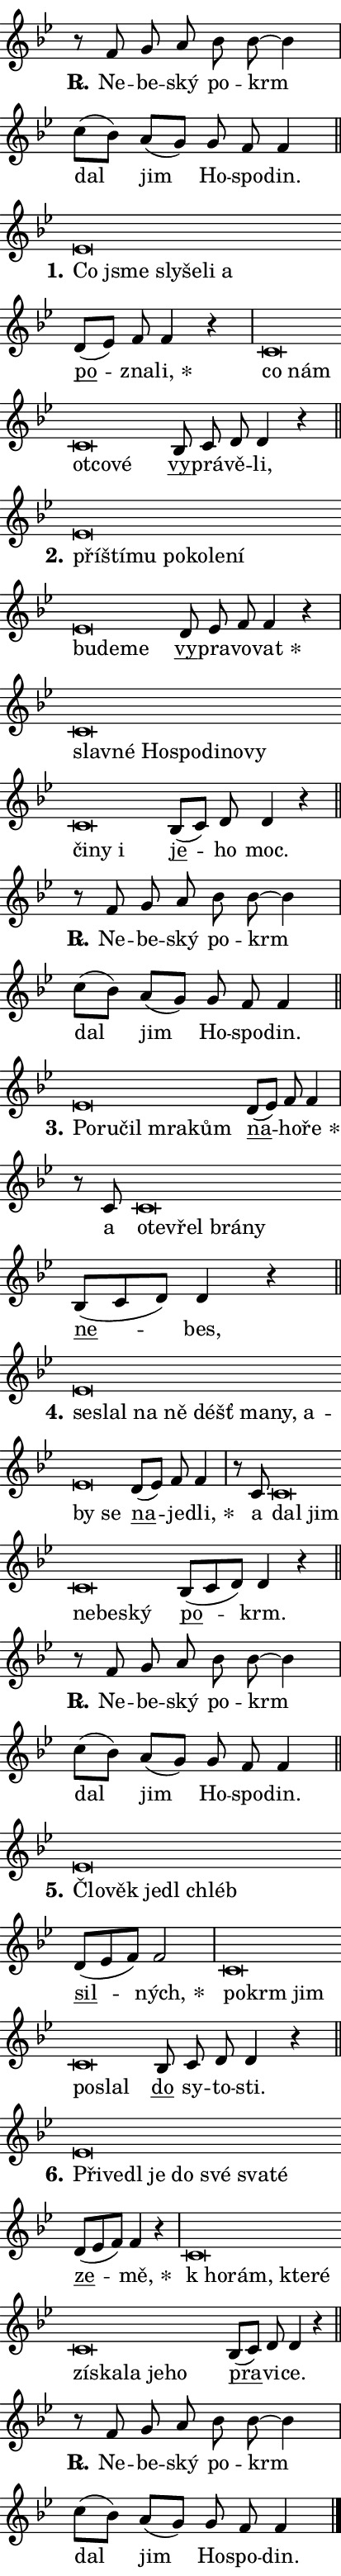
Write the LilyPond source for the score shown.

\version "2.22.1"
\header { tagline = "" }
\paper {
  indent = 0\cm
  top-margin = 0\cm
  right-margin = 0\cm
  bottom-margin = 0\cm
  left-margin = 0\cm
  paper-width = 7\cm
  page-breaking = #ly:one-page-breaking
  system-system-spacing.basic-distance = #11
  score-system-spacing.basic-distance = #11.3
  ragged-last = ##f
}


%% Author: Thomas Morley
%% https://lists.gnu.org/archive/html/lilypond-user/2020-05/msg00002.html
#(define (line-position grob)
"Returns position of @var[grob} in current system:
   @code{'start}, if at first time-step
   @code{'end}, if at last time-step
   @code{'middle} otherwise
"
  (let* ((col (ly:item-get-column grob))
         (ln (ly:grob-object col 'left-neighbor))
         (rn (ly:grob-object col 'right-neighbor))
         (col-to-check-left (if (ly:grob? ln) ln col))
         (col-to-check-right (if (ly:grob? rn) rn col))
         (break-dir-left
           (and
             (ly:grob-property col-to-check-left 'non-musical #f)
             (ly:item-break-dir col-to-check-left)))
         (break-dir-right
           (and
             (ly:grob-property col-to-check-right 'non-musical #f)
             (ly:item-break-dir col-to-check-right))))
        (cond ((eqv? 1 break-dir-left) 'start)
              ((eqv? -1 break-dir-right) 'end)
              (else 'middle))))

#(define (tranparent-at-line-position vctor)
  (lambda (grob)
  "Relying on @code{line-position} select the relevant enry from @var{vctor}.
Used to determine transparency,"
    (case (line-position grob)
      ((end) (not (vector-ref vctor 0)))
      ((middle) (not (vector-ref vctor 1)))
      ((start) (not (vector-ref vctor 2))))))

noteHeadBreakVisibility =
#(define-music-function (break-visibility)(vector?)
"Makes @code{NoteHead}s transparent relying on @var{break-visibility}"
#{
  \override NoteHead.transparent =
    #(tranparent-at-line-position break-visibility)
#})

#(define delete-ledgers-for-transparent-note-heads
  (lambda (grob)
    "Reads whether a @code{NoteHead} is transparent.
If so this @code{NoteHead} is removed from @code{'note-heads} from
@var{grob}, which is supposed to be @code{LedgerLineSpanner}.
As a result ledgers are not printed for this @code{NoteHead}"
    (let* ((nhds-array (ly:grob-object grob 'note-heads))
           (nhds-list
             (if (ly:grob-array? nhds-array)
                 (ly:grob-array->list nhds-array)
                 '()))
           ;; Relies on the transparent-property being done before
           ;; Staff.LedgerLineSpanner.after-line-breaking is executed.
           ;; This is fragile ...
           (to-keep
             (remove
               (lambda (nhd)
                 (ly:grob-property nhd 'transparent #f))
               nhds-list)))
      ;; TODO find a better method to iterate over grob-arrays, similiar
      ;; to filter/remove etc for lists
      ;; For now rebuilt from scratch
      (set! (ly:grob-object grob 'note-heads)  '())
      (for-each
        (lambda (nhd)
          (ly:pointer-group-interface::add-grob grob 'note-heads nhd))
        to-keep))))

hideNotes = {
  \noteHeadBreakVisibility #begin-of-line-visible
}
unHideNotes = {
  \noteHeadBreakVisibility #all-visible
}

% work-around for resetting accidentals
% https://lilypond.org/doc/v2.23/Documentation/notation/displaying-rhythms#unmetered-music
cadenzaMeasure = {
  \cadenzaOff
  \partial 1024 s1024
  \cadenzaOn
}

#(define-markup-command (accent layout props text) (markup?)
  "Underline accented syllable"
  (interpret-markup layout props
    #{\markup \override #'(offset . 4.3) \underline { #text }#}))

responsum = \markup \concat {
  "R" \hspace #-1.05 \path #0.1 #'((moveto 0 0.07) (lineto 0.9 0.8)) \hspace #0.05 "."
}

\layout {
    \context {
        \Staff
        \remove "Time_signature_engraver"
        \override LedgerLineSpanner.after-line-breaking = #delete-ledgers-for-transparent-note-heads
    }
    \context {
        \Voice {
            \override NoteHead.output-attributes = #'((class . "notehead"))
            \override Hairpin.height = #0.55
        }
    }
    \context {
        \Lyrics {
            \override StanzaNumber.output-attributes = #'((class . "stanzanumber"))
            \override LyricSpace.minimum-distance = #0.9
            \override LyricText.font-name = #"TeX Gyre Schola"
            \override LyricText.font-size = 1
            \override StanzaNumber.font-name = #"TeX Gyre Schola Bold"
            \override StanzaNumber.font-size = 1
        }
    }
}

% magnetic-lyrics.ily
%
%   written by
%     Jean Abou Samra <jean@abou-samra.fr>
%     Werner Lemberg <wl@gnu.org>
%
%   adapted by
%     Jiri Hon <jiri.hon@gmail.com>
%
% Version 2022-Apr-15

% https://www.mail-archive.com/lilypond-user@gnu.org/msg149350.html

#(define (Left_hyphen_pointer_engraver context)
   "Collect syllable-hyphen-syllable occurrences in lyrics and store
them in properties.  This engraver only looks to the left.  For
example, if the lyrics input is @code{foo -- bar}, it does the
following.

@itemize @bullet
@item
Set the @code{text} property of the @code{LyricHyphen} grob between
@q{foo} and @q{bar} to @code{foo}.

@item
Set the @code{left-hyphen} property of the @code{LyricText} grob with
text @q{foo} to the @code{LyricHyphen} grob between @q{foo} and
@q{bar}.
@end itemize

Use this auxiliary engraver in combination with the
@code{lyric-@/text::@/apply-@/magnetic-@/offset!} hook."
   (let ((hyphen #f)
         (text #f))
     (make-engraver
      (acknowledgers
       ((lyric-syllable-interface engraver grob source-engraver)
        (set! text grob)))
      (end-acknowledgers
       ((lyric-hyphen-interface engraver grob source-engraver)
        ;(when (not (grob::has-interface grob 'lyric-space-interface))
          (set! hyphen grob)));)
      ((stop-translation-timestep engraver)
       (when (and text hyphen)
         (ly:grob-set-object! text 'left-hyphen hyphen))
       (set! text #f)
       (set! hyphen #f)))))

#(define (lyric-text::apply-magnetic-offset! grob)
   "If the space between two syllables is less than the value in
property @code{LyricText@/.details@/.squash-threshold}, move the right
syllable to the left so that it gets concatenated with the left
syllable.

Use this function as a hook for
@code{LyricText@/.after-@/line-@/breaking} if the
@code{Left_@/hyphen_@/pointer_@/engraver} is active."
   (let ((hyphen (ly:grob-object grob 'left-hyphen #f)))
     (when hyphen
       (let ((left-text (ly:spanner-bound hyphen LEFT)))
         (when (grob::has-interface left-text 'lyric-syllable-interface)
           (let* ((common (ly:grob-common-refpoint grob left-text X))
                  (this-x-ext (ly:grob-extent grob common X))
                  (left-x-ext
                   (begin
                     ;; Trigger magnetism for left-text.
                     (ly:grob-property left-text 'after-line-breaking)
                     (ly:grob-extent left-text common X)))
                  ;; `delta` is the gap width between two syllables.
                  (delta (- (interval-start this-x-ext)
                            (interval-end left-x-ext)))
                  (details (ly:grob-property grob 'details))
                  (threshold (assoc-get 'squash-threshold details 0.2)))
             (when (< delta threshold)
               (let* (;; We have to manipulate the input text so that
                      ;; ligatures crossing syllable boundaries are not
                      ;; disabled.  For languages based on the Latin
                      ;; script this is essentially a beautification.
                      ;; However, for non-Western scripts it can be a
                      ;; necessity.
                      (lt (ly:grob-property left-text 'text))
                      (rt (ly:grob-property grob 'text))
                      (is-space (grob::has-interface hyphen 'lyric-space-interface))
                      (space (if is-space " " ""))
                      (space-markup (grob-interpret-markup grob " "))
                      (space-size (interval-length (ly:stencil-extent space-markup X)))
                      (extra-delta (if is-space space-size 0))
                      ;; Append new syllable.
                      (ltrt-space (if (and (string? lt) (string? rt))
                                (string-append lt space rt)
                                (make-concat-markup (list lt space rt))))
                      ;; Right-align `ltrt` to the right side.
                      (ltrt-space-markup (grob-interpret-markup
                               grob
                               (make-translate-markup
                                (cons (interval-length this-x-ext) 0)
                                (make-right-align-markup ltrt-space)))))
                 (begin
                   ;; Don't print `left-text`.
                   (ly:grob-set-property! left-text 'stencil #f)
                   ;; Set text and stencil (which holds all collected
                   ;; syllables so far) and shift it to the left.
                   (ly:grob-set-property! grob 'text ltrt-space)
                   (ly:grob-set-property! grob 'stencil ltrt-space-markup)
                   (ly:grob-translate-axis! grob (- (- delta extra-delta)) X))))))))))


#(define (lyric-hyphen::displace-bounds-first grob)
   ;; Make very sure this callback isn't triggered too early.
   (let ((left (ly:spanner-bound grob LEFT))
         (right (ly:spanner-bound grob RIGHT)))
     (ly:grob-property left 'after-line-breaking)
     (ly:grob-property right 'after-line-breaking)
     (ly:lyric-hyphen::print grob)))

squashThreshold = #0.4

\layout {
  \context {
    \Lyrics
    \consists #Left_hyphen_pointer_engraver
    \override LyricText.after-line-breaking =
      #lyric-text::apply-magnetic-offset!
    \override LyricHyphen.stencil = #lyric-hyphen::displace-bounds-first
    \override LyricText.details.squash-threshold = \squashThreshold
    \override LyricHyphen.minimum-distance = 0
    \override LyricHyphen.minimum-length = \squashThreshold
  }
}

squash = \override LyricText.details.squash-threshold = 9999
unSquash = \override LyricText.details.squash-threshold = \squashThreshold

left = \override LyricText.self-alignment-X = #LEFT
unLeft = \revert LyricText.self-alignment-X

starOffset = #(lambda (grob) 
                (let ((x_offset (ly:self-alignment-interface::aligned-on-x-parent grob)))
                  (if (= x_offset 0) 0 (+ x_offset 1.2))))

star = #(define-music-function (syllable)(string?)
"Append star separator at the end of a syllable"
#{
  \once \override LyricText.X-offset = #starOffset
  \lyricmode { \markup {
    #syllable
    \override #'((font-name . "TeX Gyre Schola Bold")) \hspace #0.2 \lower #0.65 \larger "*"
  } }
#})

starAccent = #(define-music-function (syllable)(string?)
"Append star separator at the end of a syllable and make accent"
#{
  \once \override LyricText.X-offset = #starOffset
  \lyricmode { \markup {
    \accent #syllable
    \override #'((font-name . "TeX Gyre Schola Bold")) \hspace #0.2 \lower #0.65 \larger "*"
  } }
#})

breath = #(define-music-function (syllable)(string?)
"Append breathing indicator at the end of a syllable"
#{
  \lyricmode { \markup { #syllable "+" } }
#})

optionalBreath = #(define-music-function (syllable)(string?)
"Append optional breathing indicator at the end of a syllable"
#{
  \lyricmode { \markup { #syllable "(+)" } }
#})


\score {
    <<
        \new Voice = "melody" { \cadenzaOn \key bes \major \relative { r8 f' g a bes bes~ bes4 \cadenzaMeasure \bar "|" c8[( bes)] a[( g)] g f f4 \cadenzaMeasure \bar "||" \break } }
        \new Lyrics \lyricsto "melody" { \lyricmode { \set stanza = \responsum
Ne -- be -- ský po -- krm dal jim Ho -- spo -- din. } }
    >>
    \layout {}
}

\score {
    <<
        \new Voice = "melody" { \cadenzaOn \key bes \major \relative { es'\breve*1/16 \hideNotes \breve*1/16 \bar "" \breve*1/16 \bar "" \breve*1/16 \bar "" \breve*1/16 \breve*1/16 \bar "" \unHideNotes \bar "" d8[( es)] f f4 r \cadenzaMeasure \bar "|" c\breve*1/16 \hideNotes \breve*1/16 \bar "" \breve*1/16 \bar "" \breve*1/16 \breve*1/16 \bar "" \unHideNotes \bar "" bes8 c d d4 r \cadenzaMeasure \bar "||" \break } }
        \new Lyrics \lyricsto "melody" { \lyricmode { \set stanza = "1."
\left Co \squash jsme sly -- še -- li a \unLeft \unSquash \markup \accent po -- zna -- \star li, \left co \squash nám ot -- co -- vé \unLeft \unSquash \markup \accent vy -- prá -- vě -- li, } }
    >>
    \layout {}
}

\score {
    <<
        \new Voice = "melody" { \cadenzaOn \key bes \major \relative { es'\breve*1/16 \hideNotes \breve*1/16 \bar "" \breve*1/16 \bar "" \breve*1/16 \bar "" \breve*1/16 \bar "" \breve*1/16 \bar "" \breve*1/16 \bar "" \breve*1/16 \bar "" \breve*1/16 \breve*1/16 \bar "" \unHideNotes \bar "" d8 es f f4 r \cadenzaMeasure \bar "|" c\breve*1/16 \hideNotes \breve*1/16 \bar "" \breve*1/16 \bar "" \breve*1/16 \bar "" \breve*1/16 \bar "" \breve*1/16 \bar "" \breve*1/16 \bar "" \breve*1/16 \bar "" \breve*1/16 \breve*1/16 \bar "" \unHideNotes \bar "" bes8[( c)] d d4 r \cadenzaMeasure \bar "||" \break } }
        \new Lyrics \lyricsto "melody" { \lyricmode { \set stanza = "2."
\left pří -- \squash ští -- mu po -- ko -- le -- ní bu -- de -- me \unLeft \unSquash \markup \accent vy -- pra -- vo -- \star vat \left slav -- \squash né Ho -- spo -- di -- no -- vy či -- ny i \unLeft \unSquash \markup \accent je -- ho moc. } }
    >>
    \layout {}
}

\score {
    <<
        \new Voice = "melody" { \cadenzaOn \key bes \major \relative { r8 f' g a bes bes~ bes4 \cadenzaMeasure \bar "|" c8[( bes)] a[( g)] g f f4 \cadenzaMeasure \bar "||" \break } }
        \new Lyrics \lyricsto "melody" { \lyricmode { \set stanza = \responsum
Ne -- be -- ský po -- krm dal jim Ho -- spo -- din. } }
    >>
    \layout {}
}

\score {
    <<
        \new Voice = "melody" { \cadenzaOn \key bes \major \relative { es'\breve*1/16 \hideNotes \breve*1/16 \bar "" \breve*1/16 \bar "" \breve*1/16 \breve*1/16 \bar "" \unHideNotes \bar "" d8[( es)] f f4 \cadenzaMeasure \bar "|" r8 c8 c\breve*1/16 \hideNotes \breve*1/16 \bar "" \breve*1/16 \bar "" \breve*1/16 \breve*1/16 \bar "" \unHideNotes \bar "" bes8[( c d)] d4 r \cadenzaMeasure \bar "||" \break } }
        \new Lyrics \lyricsto "melody" { \lyricmode { \set stanza = "3."
\left Po -- \squash ru -- čil mra -- kům \unLeft \unSquash \markup \accent na -- ho -- \star ře a \left o -- \squash te -- vřel brá -- ny \unLeft \unSquash \markup \accent ne -- bes, } }
    >>
    \layout {}
}

\score {
    <<
        \new Voice = "melody" { \cadenzaOn \key bes \major \relative { es'\breve*1/16 \hideNotes \breve*1/16 \bar "" \breve*1/16 \bar "" \breve*1/16 \bar "" \breve*1/16 \bar "" \breve*1/16 \bar "" \breve*1/16 \bar "" \breve*1/16 \bar "" \breve*1/16 \breve*1/16 \bar "" \unHideNotes \bar "" d8[( es)] f f4 \cadenzaMeasure \bar "|" r8 c8 c\breve*1/16 \hideNotes \breve*1/16 \bar "" \breve*1/16 \bar "" \breve*1/16 \breve*1/16 \bar "" \unHideNotes \bar "" bes8[( c d)] d4 r \cadenzaMeasure \bar "||" \break } }
        \new Lyrics \lyricsto "melody" { \lyricmode { \set stanza = "4."
\left se -- \squash slal na ně déšť ma -- ny, a -- by se \unLeft \unSquash \markup \accent na -- je -- \star dli, a \left dal \squash jim ne -- be -- ský \unLeft \unSquash \markup \accent po -- krm. } }
    >>
    \layout {}
}

\score {
    <<
        \new Voice = "melody" { \cadenzaOn \key bes \major \relative { r8 f' g a bes bes~ bes4 \cadenzaMeasure \bar "|" c8[( bes)] a[( g)] g f f4 \cadenzaMeasure \bar "||" \break } }
        \new Lyrics \lyricsto "melody" { \lyricmode { \set stanza = \responsum
Ne -- be -- ský po -- krm dal jim Ho -- spo -- din. } }
    >>
    \layout {}
}

\score {
    <<
        \new Voice = "melody" { \cadenzaOn \key bes \major \relative { es'\breve*1/16 \hideNotes \breve*1/16 \bar "" \breve*1/16 \bar "" \breve*1/16 \breve*1/16 \bar "" \unHideNotes \bar "" d8[( es f)] f2 \cadenzaMeasure \bar "|" c\breve*1/16 \hideNotes \breve*1/16 \bar "" \breve*1/16 \bar "" \breve*1/16 \breve*1/16 \bar "" \unHideNotes \bar "" bes8 c d d4 r \cadenzaMeasure \bar "||" \break } }
        \new Lyrics \lyricsto "melody" { \lyricmode { \set stanza = "5."
\left Člo -- \squash věk je -- dl chléb \unLeft \unSquash \markup \accent sil -- \star ných, \left po -- \squash krm jim po -- slal \unLeft \unSquash \markup \accent do sy -- to -- sti. } }
    >>
    \layout {}
}

\score {
    <<
        \new Voice = "melody" { \cadenzaOn \key bes \major \relative { es'\breve*1/16 \hideNotes \breve*1/16 \bar "" \breve*1/16 \bar "" \breve*1/16 \bar "" \breve*1/16 \bar "" \breve*1/16 \bar "" \breve*1/16 \breve*1/16 \bar "" \unHideNotes \bar "" d8[( es f)] f4 r \cadenzaMeasure \bar "|" c\breve*1/16 \hideNotes \breve*1/16 \bar "" \breve*1/16 \bar "" \breve*1/16 \bar "" \breve*1/16 \bar "" \breve*1/16 \bar "" \breve*1/16 \bar "" \breve*1/16 \breve*1/16 \bar "" \unHideNotes \bar "" bes8[( c)] d d4 r \cadenzaMeasure \bar "||" \break } }
        \new Lyrics \lyricsto "melody" { \lyricmode { \set stanza = "6."
\left Při -- \squash ve -- dl je do své sva -- té \unLeft \unSquash \markup \accent ze -- \star mě, \left "k ho" -- \squash rám, kte -- ré zí -- ska -- la je -- ho \unLeft \unSquash \markup \accent pra -- vi -- ce. } }
    >>
    \layout {}
}

\score {
    <<
        \new Voice = "melody" { \cadenzaOn \key bes \major \relative { r8 f' g a bes bes~ bes4 \cadenzaMeasure \bar "|" c8[( bes)] a[( g)] g f f4 \cadenzaMeasure \bar "||" \break } \bar "|." }
        \new Lyrics \lyricsto "melody" { \lyricmode { \set stanza = \responsum
Ne -- be -- ský po -- krm dal jim Ho -- spo -- din. } }
    >>
    \layout {}
}
